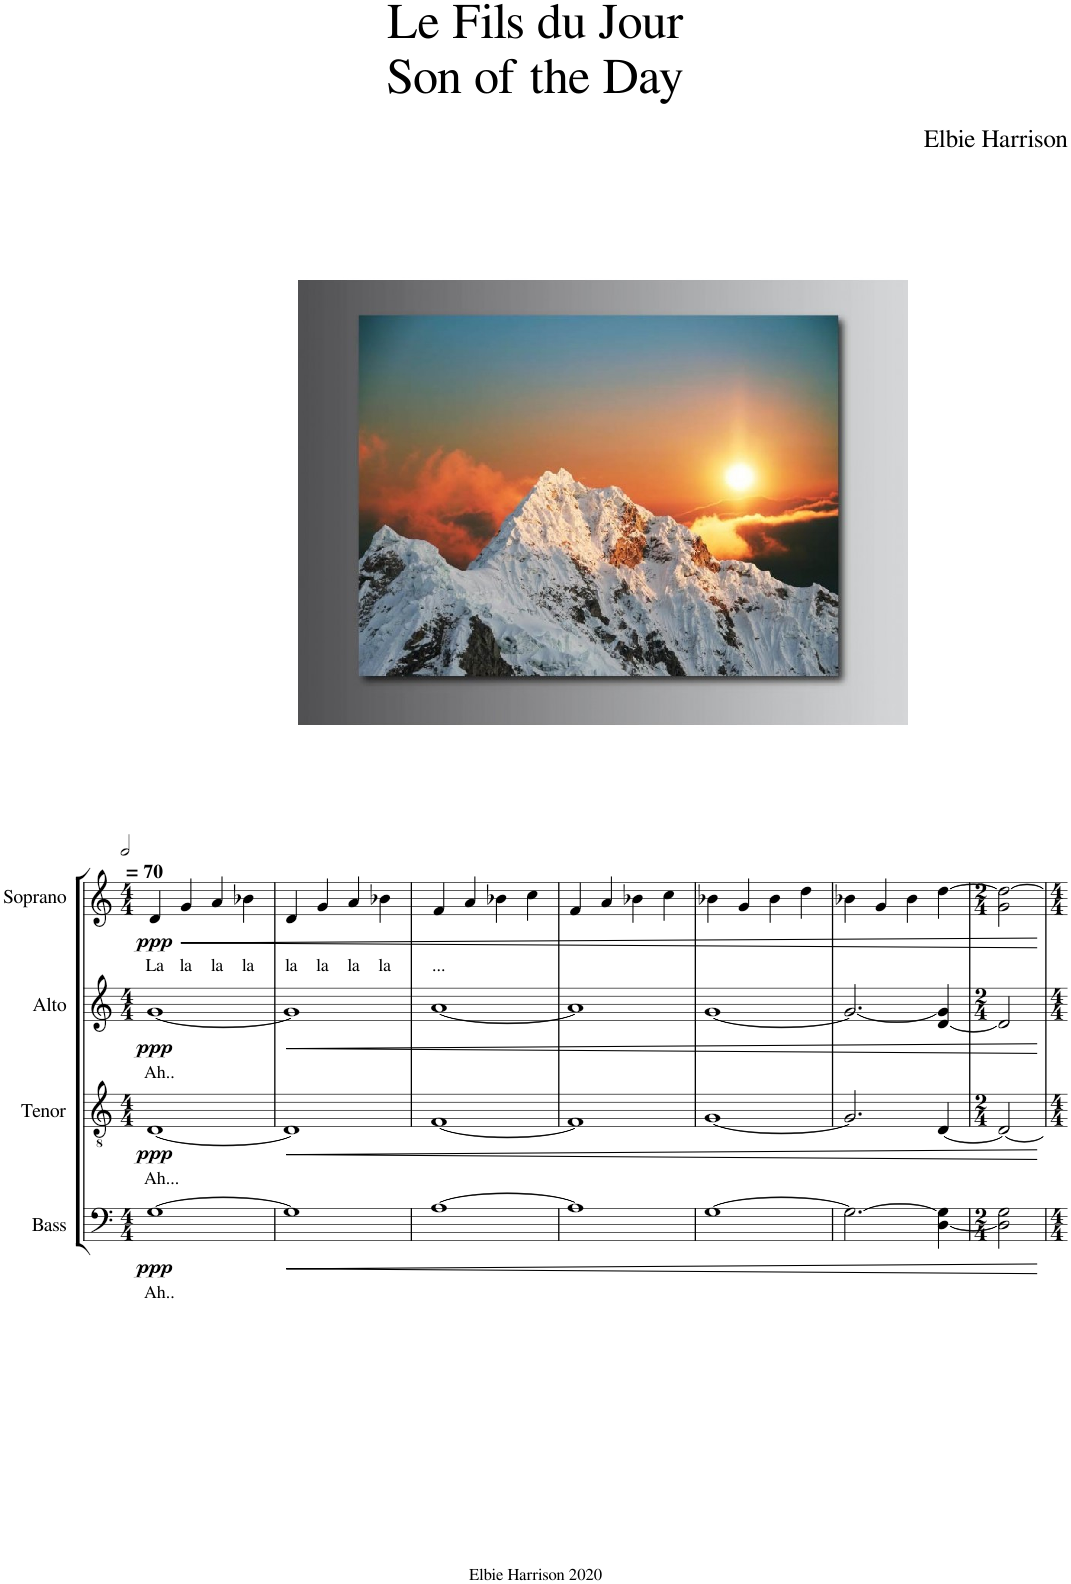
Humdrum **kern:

**kern	**text	**dynam	**kern	**text	**dynam	**kern	**text	**dynam	**kern	**text	**dynam
*part4	*part4	*part4	*part3	*part3	*part3	*part2	*part2	*part2	*part1	*part1	*part1
*staff4	*staff4	*staff4	*staff3	*staff3	*staff3	*staff2	*staff2	*staff2	*staff1	*staff1	*staff1
*I"Bass	*	*	*I"Tenor	*	*	*I"Alto	*	*	*I"Soprano	*	*
*I'B.	*	*	*I'T.	*	*	*I'A.	*	*	*I'S.	*	*
*clefF4	*	*	*clefGv2	*	*	*clefG2	*	*	*clefG2	*	*
*k[]	*	*	*k[]	*	*	*k[]	*	*	*k[]	*	*
*M4/4	*	*	*M4/4	*	*	*M4/4	*	*	*M4/4	*	*
*MM140	*	*	*MM140	*	*	*MM140	*	*	*MM140	*	*
=1	=1	=1	=1	=1	=1	=1	=1	=1	=1	=1	=1
!	!LO:LY:b	!LO:DY:b	!	!LO:LY:b	!LO:DY:b	!	!LO:LY:b	!LO:DY:b	!	!LO:LY:b	!LO:DY:b
[1G	Ah..	ppp	[1D	Ah...	ppp	[1g	Ah..	ppp	4d/	La	ppp
!	!	!	!	!	!	!	!	!	!	!LO:LY:b	!LO:HP:b
.	.	.	.	.	.	.	.	.	4g/	la	<
!	!	!	!	!	!	!	!	!	!	!LO:LY:b	!
.	.	.	.	.	.	.	.	.	4a/	la	.
!	!	!	!	!	!	!	!	!	!	!LO:LY:b	!
.	.	.	.	.	.	.	.	.	4b-X\	la	.
=2	=2	=2	=2	=2	=2	=2	=2	=2	=2	=2	=2
!	!	!LO:HP:b	!	!	!LO:HP:b	!	!	!LO:HP:b	!	!LO:LY:b	!
1G]	.	<	1D]	.	<	1g]	.	<	4d/	la	.
!	!	!	!	!	!	!	!	!	!	!LO:LY:b	!
.	.	.	.	.	.	.	.	.	4g/	la	.
!	!	!	!	!	!	!	!	!	!	!LO:LY:b	!
.	.	.	.	.	.	.	.	.	4a/	la	.
!	!	!	!	!	!	!	!	!	!	!LO:LY:b	!
.	.	.	.	.	.	.	.	.	4b-X\	la	.
=3	=3	=3	=3	=3	=3	=3	=3	=3	=3	=3	=3
!	!	!	!	!	!	!	!	!	!	!LO:LY:b	!
[1A	.	.	[1F	.	.	[1a	.	.	4f/	...	.
.	.	.	.	.	.	.	.	.	4a/	.	.
.	.	.	.	.	.	.	.	.	4b-X\	.	.
.	.	.	.	.	.	.	.	.	4cc\	.	.
=4	=4	=4	=4	=4	=4	=4	=4	=4	=4	=4	=4
1A]	.	.	1F]	.	.	1a]	.	.	4f/	.	.
.	.	.	.	.	.	.	.	.	4a/	.	.
.	.	.	.	.	.	.	.	.	4b-X\	.	.
.	.	.	.	.	.	.	.	.	4cc\	.	.
=5	=5	=5	=5	=5	=5	=5	=5	=5	=5	=5	=5
[1G	.	.	[1G	.	.	[1g	.	.	4b-X\	.	.
.	.	.	.	.	.	.	.	.	4g/	.	.
.	.	.	.	.	.	.	.	.	4b-\	.	.
.	.	.	.	.	.	.	.	.	4dd\	.	.
=6	=6	=6	=6	=6	=6	=6	=6	=6	=6	=6	=6
2.G\_	.	.	2.G/]	.	.	2.g/_	.	.	4b-X\	.	.
.	.	.	.	.	.	.	.	.	4g/	.	.
.	.	.	.	.	.	.	.	.	4b-\	.	.
[4D\ 4G\]	.	.	[4D/	.	.	[4d/ 4g/]	.	.	[4dd\	.	.
=7	=7	=7	=7	=7	=7	=7	=7	=7	=7	=7	=7
*M2/4	*	*	*M2/4	*	*	*M2/4	*	*	*M2/4	*	*
2D\] 2G\	.	.	2D/_	.	.	2d/]	.	.	2g\ 2dd\_	.	.
.	.	[	.	.	[	.	.	[	.	.	[
=	=	=	=	=	=	=	=	=	=	=	=
*-	*-	*-	*-	*-	*-	*-	*-	*-	*-	*-	*-
